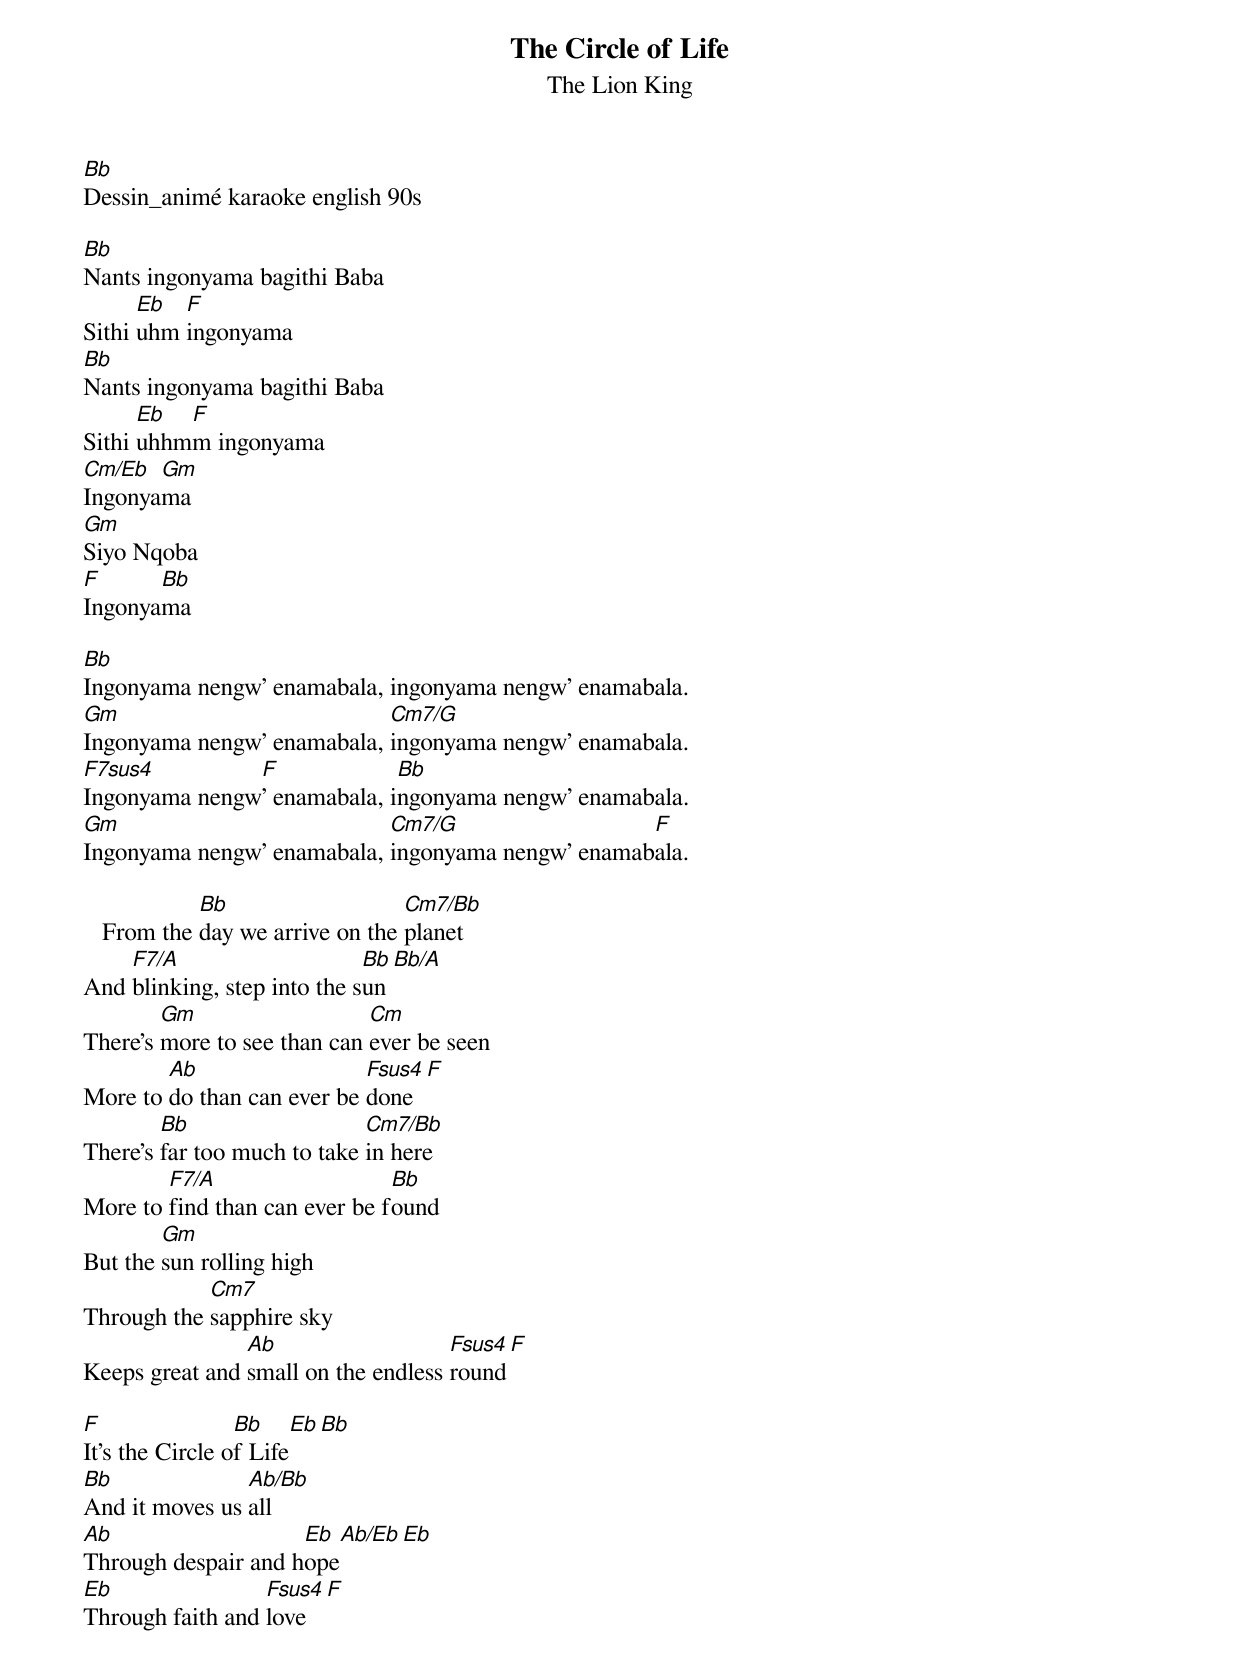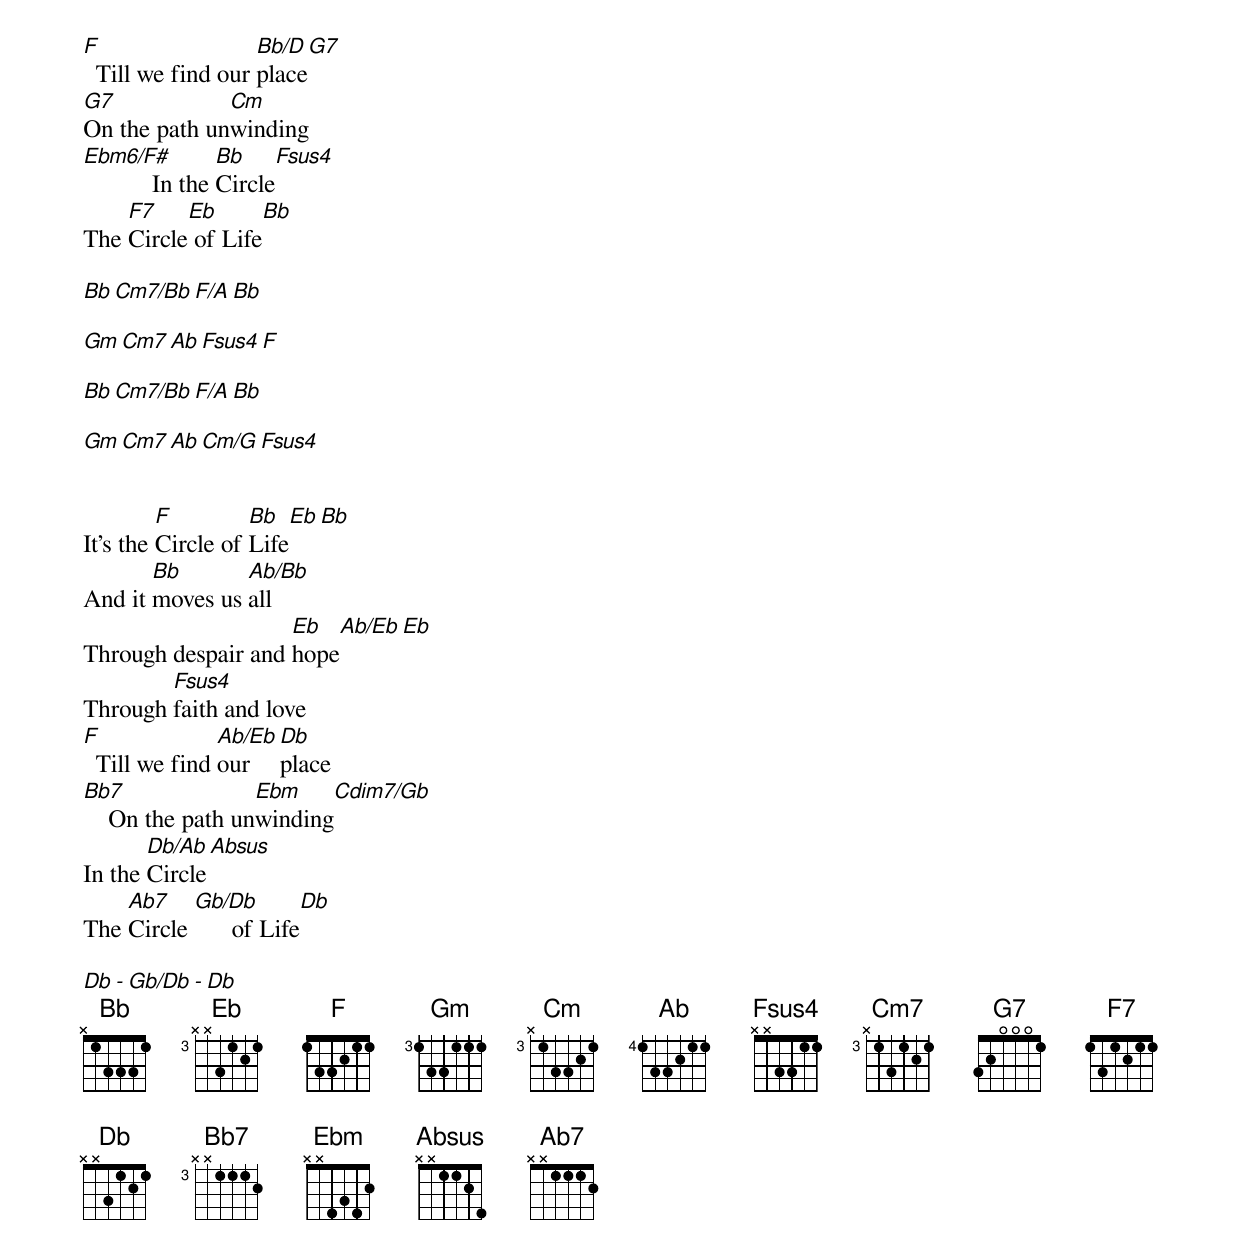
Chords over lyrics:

The Circle of Life
The Lion King
Bb
Dessin_animé karaoke english 90s

Bb
Nants ingonyama bagithi Baba
      Eb  F
Sithi uhm ingonyama
Bb
Nants ingonyama bagithi Baba
      Eb  F
Sithi uhhmm ingonyama
Cm/Eb  Gm
Ingonyama
Gm
Siyo Nqoba
F      Bb
Ingonyama

Bb
Ingonyama nengw' enamabala, ingonyama nengw' enamabala.
Gm                          Cm7/G
Ingonyama nengw' enamabala, ingonyama nengw' enamabala.
F7sus4         F             Bb
Ingonyama nengw' enamabala, ingonyama nengw' enamabala.
Gm                          Cm7/G                  F
Ingonyama nengw' enamabala, ingonyama nengw' enamabala.

            Bb                   Cm7/Bb
   From the day we arrive on the planet
    F7/A                     Bb		Bb/A
And blinking, step into the sun
        Gm                   Cm
There's more to see than can ever be seen
        Ab                  Fsus4  F
More to do than can ever be done
        Bb                   Cm7/Bb
There's far too much to take in here
        F7/A                   Bb
More to find than can ever be found
        Gm
But the sun rolling high
            Cm7
Through the sapphire sky
                Ab                   Fsus4 F
Keeps great and small on the endless round

F                Bb    Eb Bb
It's the Circle of Life
Bb              Ab/Bb
And it moves us all
Ab                   Eb   Ab/Eb Eb
Through despair and hope
Eb                Fsus4  F
Through faith and love
F                  Bb/D  G7
  Till we find our place
G7            Cm
On the path unwinding
Ebm6/F#           Bb       Fsus4
           In the Circle
    F7    Eb      Bb
The Circle of Life

Bb  Cm7/Bb F/A Bb

Gm Cm7 Ab Fsus4 F

Bb Cm7/Bb F/A Bb

Gm Cm7 Ab Cm/G Fsus4


         F         Bb   Eb Bb
It's the Circle of Life
       Bb       Ab/Bb
And it moves us all
                    Eb    Ab/Eb Eb
Through despair and hope
        Fsus4
Through faith and love
F              Ab/Eb  Db
  Till we find our    place
Bb7               Ebm      Cdim7/Gb
    On the path unwinding
       Db/Ab    Absus
In the Circle
    Ab7    Gb/Db         Db
The Circle       of Life

Db -  Gb/Db  -  Db
